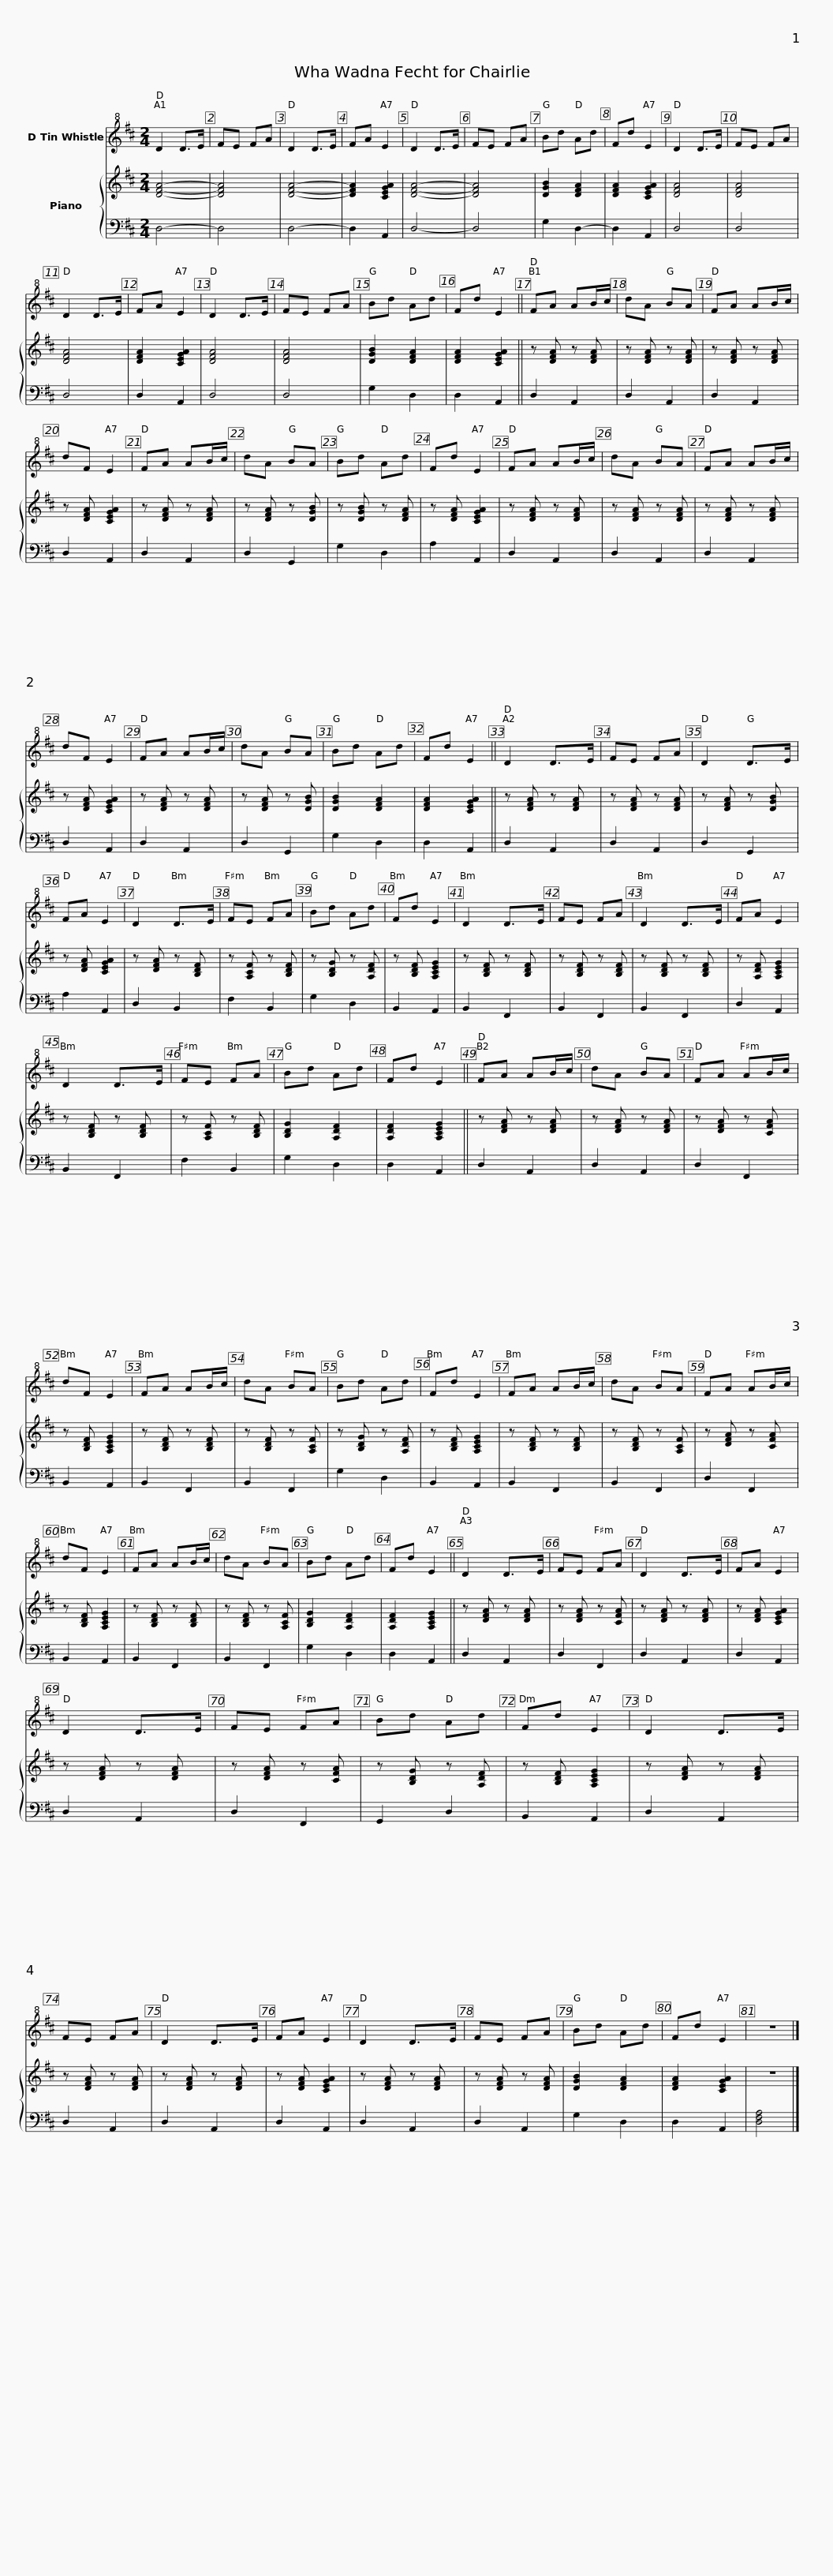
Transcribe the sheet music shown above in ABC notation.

X:1
%%score 1 { 2 | 3 }
L:1/8
M:2/4
I:linebreak $
K:D
V:1 treble+8
V:2 treble
V:3 bass
V:1
 D2 D>E | FE FA | D2 D>E | FA E2 | D2 D>E | %5
 FE FA | Bd Ad | Fd E2 |$ D2 D>E | FE FA | %10
 D2 D>E | FA E2 | D2 D>E | FE FA | Bd Ad | %15
 Fd E2 ||$ FA AB/c/ | dA BA | FA AB/c/ | dF E2 | %20
 FA AB/c/ | dA BA | Bd Ad | Fd E2 |$ FA AB/c/ | %25
 dA BA | FA AB/c/ | dF E2 | FA AB/c/ | dA BA | %30
 Bd Ad | Fd E2 ||$ D2 D>E | FE FA | D2 D>E | %35
 FA E2 | D2 D>E | FE FA | Bd Ad | Fd E2 |$ %40
 D2 D>E | FE FA | D2 D>E | FA E2 | D2 D>E | %45
 FE FA | Bd Ad | Fd E2 ||$ FA AB/c/ | dA BA | %50
 FA AB/c/ | dF E2 | FA AB/c/ | dA BA | Bd Ad | %55
 Fd E2 |$ FA AB/c/ | dA BA | FA AB/c/ | dF E2 | %60
 FA AB/c/ | dA BA | Bd Ad | Fd E2 ||$ D2 D>E | %65
 FE FA | D2 D>E | FA E2 | D2 D>E | FE FA | %70
 Bd Ad | Fd E2 |$ D2 D>E | FE FA | D2 D>E | %75
 FA E2 | D2 D>E | FE FA | Bd Ad | Fd E2 | %80
 z4 |] %81
V:2
 [DFA]4- | [DFA]4 | [DFA]4- | [DFA]2 [CEGA]2 | [DFA]4- | %5
 [DFA]4 | [DGB]2 [DFA]2 | [DFA]2 [CEGA]2 |$ [DFA]4 | [DFA]4 | %10
 [DFA]4 | [DFA]2 [CEGA]2 | [DFA]4 | [DFA]4 | [DGB]2 [DFA]2 | %15
 [DFA]2 [CEGA]2 ||$ z [DFA] z [DFA] | z [DFA] z [DFA] | z [DFA] z [DFA] | z [DFA] [CEGA]2 | %20
 z [DFA] z [DFA] | z [DFA] z [DGB] | z [DGB] z [DFA] | z [DFA] [CEGA]2 |$ z [DFA] z [DFA] | %25
 z [DFA] z [DFA] | z [DFA] z [DFA] | z [DFA] [CEGA]2 | z [DFA] z [DFA] | z [DFA] z [DGB] | %30
 [DGB]2 [DFA]2 | [DFA]2 [CEGA]2 ||$ z [DFA] z [DFA] | z [DFA] z [DFA] | z [DFA] z [DGB] | %35
 z [DFA] [CEGA]2 | z [DFA] z [B,DF] | z [A,CF] z [B,DF] | z [B,DG] z [A,DF] | z [B,DF] [A,CEG]2 |$ %40
 z [B,DF] z [B,DF] | z [B,DF] z [B,DF] | z [B,DF] z [B,DF] | z [A,DF] [A,CEG]2 | z [B,DF] z [B,DF] | %45
 z [A,CF] z [B,DF] | [B,DG]2 [A,DF]2 | [A,DF]2 [A,CEG]2 ||$ z [DFA] z [DFA] | z [DFA] z [DFA] | %50
 z [DFA] z [CFA] | z [B,DF] [A,CEG]2 | z [B,DF] z [B,DF] | z [B,DF] z [A,CF] | z [B,DG] z [A,DF] | %55
 z [B,DF] [A,CEG]2 |$ z [B,DF] z [B,DF] | z [B,DF] z [A,CF] | z [DFA] z [CFA] | z [B,DF] [A,CEG]2 | %60
 z [B,DF] z [B,DF] | z [B,DF] z [A,CF] | [B,DG]2 [A,DF]2 | [A,DF]2 [A,CEG]2 ||$ z [DFA] z [DFA] | %65
 z [DFA] z [CFA] | z [DFA] z [DFA] | z [DFA] [CEGA]2 | z [DFA] z [DFA] | z [DFA] z [CFA] | %70
 z [B,DG] z [A,DF] | z [B,DF] [A,CEG]2 |$ z [DFA] z [DFA] | z [DFA] z [DFA] | z [DFA] z [DFA] | %75
 z [DFA] [CEGA]2 | z [DFA] z [DFA] | z [DFA] z [DFA] | [DGB]2 [DFA]2 | [DFA]2 [CEGA]2 | %80
 z4 |] %81
V:3
 D,4- | D,4 | D,4- | D,2 A,,2 | D,4- | %5
 D,4 | G,2 D,2- | D,2 A,,2 |$ D,4 | D,4 | %10
 D,4 | D,2 A,,2 | D,4 | D,4 | G,2 D,2 | %15
 D,2 A,,2 ||$ D,2 A,,2 | D,2 A,,2 | D,2 A,,2 | D,2 A,,2 | %20
 D,2 A,,2 | D,2 G,,2 | G,2 D,2 | A,2 A,,2 |$ D,2 A,,2 | %25
 D,2 A,,2 | D,2 A,,2 | D,2 A,,2 | D,2 A,,2 | D,2 G,,2 | %30
 G,2 D,2 | D,2 A,,2 ||$ D,2 A,,2 | D,2 A,,2 | D,2 G,,2 | %35
 A,2 A,,2 | D,2 B,,2 | F,2 B,,2 | G,2 D,2 | B,,2 A,,2 |$ %40
 B,,2 F,,2 | B,,2 F,,2 | B,,2 F,,2 | D,2 A,,2 | B,,2 F,,2 | %45
 F,2 B,,2 | G,2 D,2 | D,2 A,,2 ||$ D,2 A,,2 | D,2 A,,2 | %50
 D,2 F,,2 | B,,2 A,,2 | B,,2 F,,2 | B,,2 F,,2 | G,2 D,2 | %55
 B,,2 A,,2 |$ B,,2 F,,2 | B,,2 F,,2 | D,2 F,,2 | B,,2 A,,2 | %60
 B,,2 F,,2 | B,,2 F,,2 | G,2 D,2 | D,2 A,,2 ||$ D,2 A,,2 | %65
 D,2 F,,2 | D,2 A,,2 | D,2 A,,2 | D,2 A,,2 | D,2 F,,2 | %70
 G,,2 D,2 | B,,2 A,,2 |$ D,2 A,,2 | D,2 A,,2 | D,2 A,,2 | %75
 D,2 A,,2 | D,2 A,,2 | D,2 A,,2 | G,2 D,2 | D,2 A,,2 | %80
 [D,F,A,]4 |] %81
